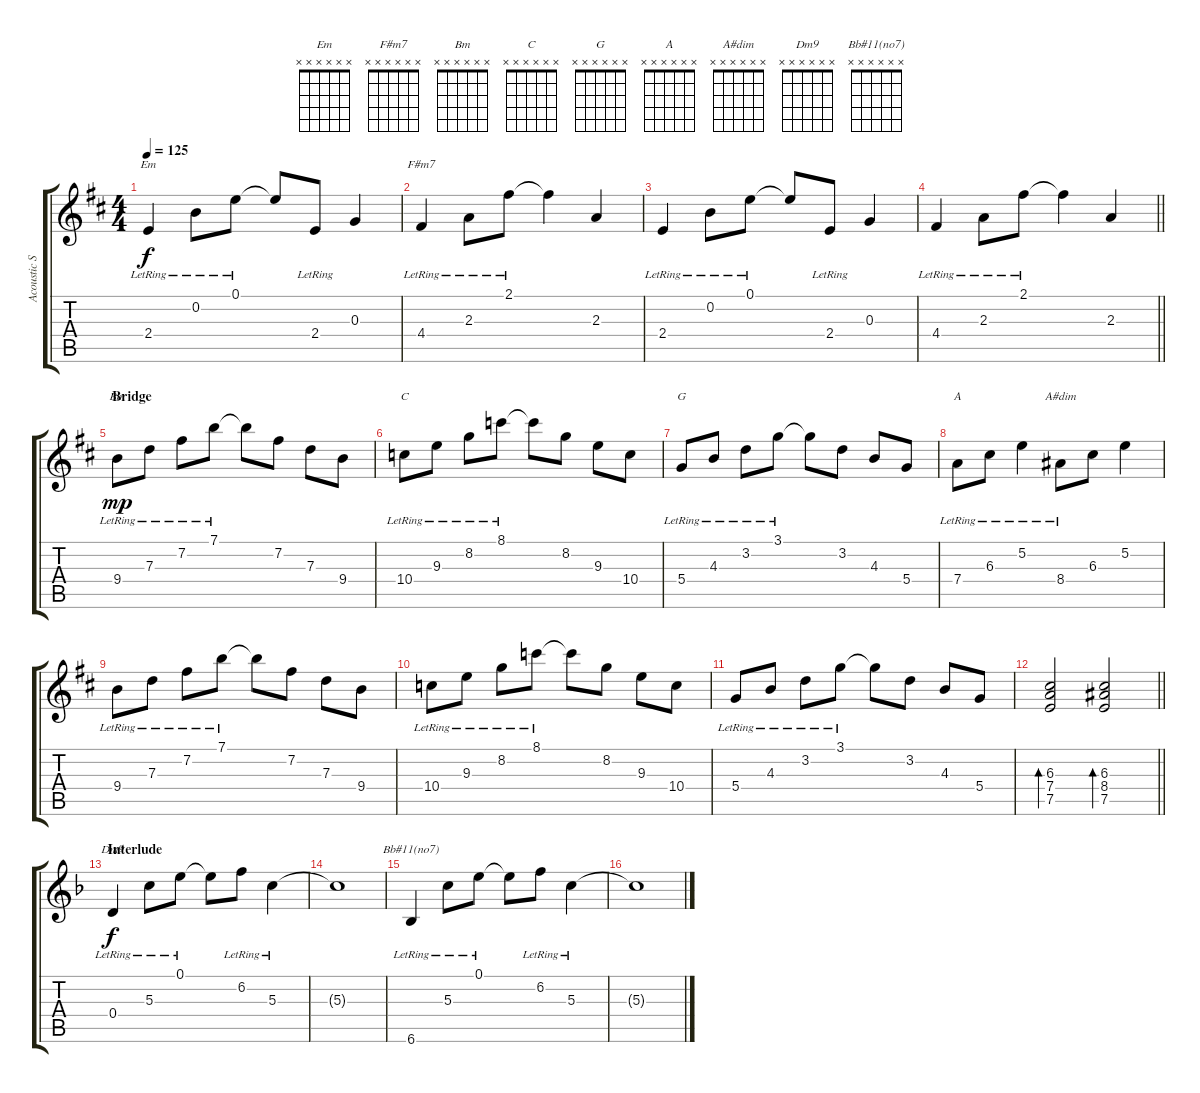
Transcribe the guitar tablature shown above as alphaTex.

\track ("Acoustic Steel-Stringed" "Acoustic S") {instrument acousticguitarsteel}
\staff {score tabs}
\tuning (E4 B3 G3 D3 A2 E2) {hide}
\chord ("Em" x x x x x x)
\chord ("F#m7" x x x x x x)
\chord ("Bm" x x x x x x)
\chord ("C" x x x x x x)
\chord ("G" x x x x x x)
\chord ("A" x x x x x x)
\chord ("A#dim" x x x x x x)
\chord ("Dm9" x x x x x x)
\chord ("Bb#11(no7)" x x x x x x)
\ts (4 4)
\tempo 125
\clef g2
\ks bminor
2.4{lr}.4{ch "Em" dy f} 0.2{lr}.8 0.1{lr}.8 0.1{t}.8 2.4{lr}.8 0.3.4 |
4.4{lr}.4{ch "F#m7"} 2.3{lr}.8 2.1{lr}.8 2.1{t}.4 2.3.4 |
2.4{lr}.4 0.2{lr}.8 0.1{lr}.8 0.1{t}.8 2.4{lr}.8 0.3.4 |
\barLineRight lightlight
4.4{lr}.4 2.3{lr}.8 2.1{lr}.8 2.1{t}.4 2.3.4 |
\section ("" "Bridge")
9.4{lr}.8{ch "Bm" dy mp} 7.3{lr}.8 7.2{lr}.8 7.1{lr}.8 7.1{t}.8 7.2.8 7.3.8 9.4.8 |
10.4{lr}.8{ch "C"} 9.3{lr}.8 8.2{lr}.8 8.1{lr}.8 8.1{t}.8 8.2.8 9.3.8 10.4.8 |
5.4{lr}.8{ch "G"} 4.3{lr}.8 3.2{lr}.8 3.1{lr}.8 3.1{t}.8 3.2.8 4.3.8 5.4.8 |
7.4{lr}.8{ch "A"} 6.3{lr}.8 5.2{lr}.4 8.4{lr}.8{ch "A#dim"} 6.3.8 5.2.4 |
9.4{lr}.8 7.3{lr}.8 7.2{lr}.8 7.1{lr}.8 7.1{t}.8 7.2.8 7.3.8 9.4.8 |
10.4{lr}.8 9.3{lr}.8 8.2{lr}.8 8.1{lr}.8 8.1{t}.8 8.2.8 9.3.8 10.4.8 |
5.4{lr}.8 4.3{lr}.8 3.2{lr}.8 3.1{lr}.8 3.1{t}.8 3.2.8 4.3.8 5.4.8 |
\barLineRight lightlight
(6.3 7.4 7.5).2{bd 120} (6.3 8.4 7.5).2{bd 120} |
\section ("" "Interlude")
\ks dminor
0.4{lr}.4{ch "Dm9" dy f} 5.3{lr}.8 0.1{lr}.8 0.1{t}.8 6.2{lr}.8 5.3{lr}.4 |
5.3{t}.1 |
6.6{lr}.4{ch "Bb#11(no7)"} 5.3{lr}.8 0.1{lr}.8 0.1{t}.8 6.2{lr}.8 5.3{lr}.4 |
5.3{t}.1
